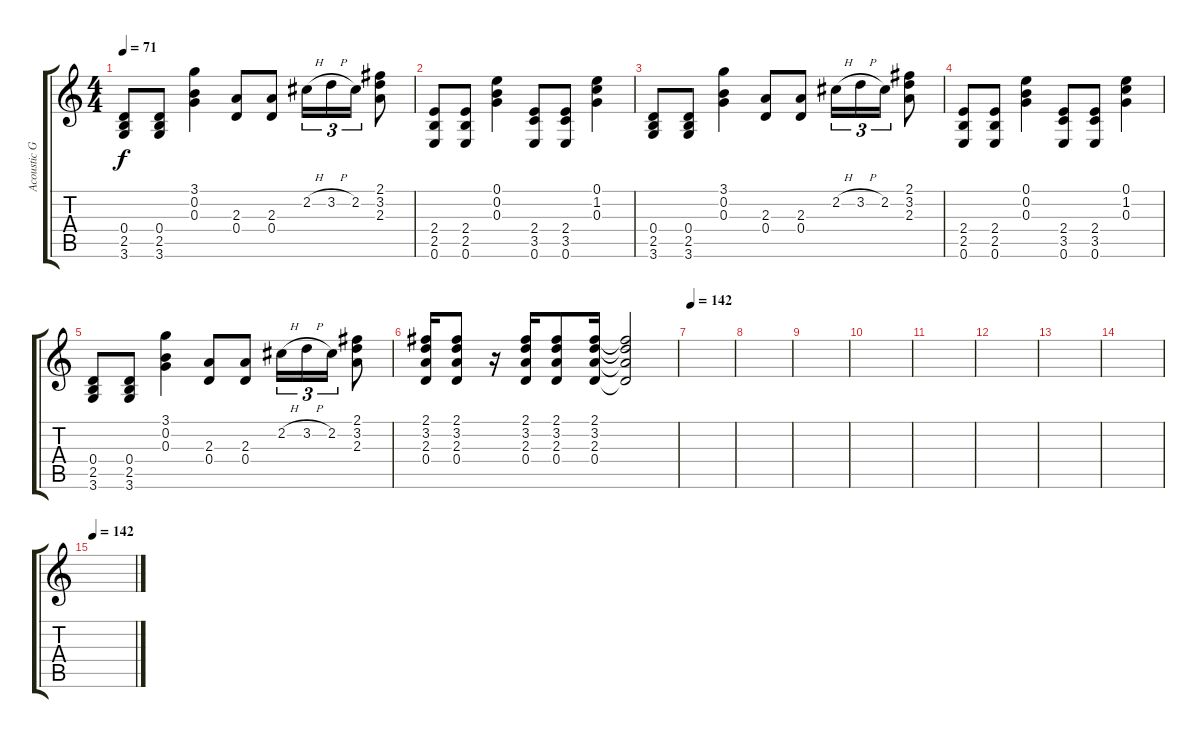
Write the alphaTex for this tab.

\track ("Acoustic Guitar" "Acoustic G") {instrument acousticguitarsteel}
\staff {score tabs}
\tuning (E4 B3 G3 D3 A2 E2) {hide}
\ts (4 4)
\tempo 71
\clef g2
\ks c
(0.4 2.5 3.6).8{dy f} (0.4 2.5 3.6).8 (3.1 0.2 0.3).4 (2.3 0.4).8 (2.3 0.4).8 2.2{h}.16{tu (3 2)} 3.2{h}.16{tu (3 2)} 2.2.16{tu (3 2)} (2.1 3.2 2.3).8 |
(2.4 2.5 0.6).8 (2.4 2.5 0.6).8 (0.1 0.2 0.3).4 (2.4 3.5 0.6).8 (2.4 3.5 0.6).8 (0.1 1.2 0.3).4 |
(0.4 2.5 3.6).8 (0.4 2.5 3.6).8 (3.1 0.2 0.3).4 (2.3 0.4).8 (2.3 0.4).8 2.2{h}.16{tu (3 2)} 3.2{h}.16{tu (3 2)} 2.2.16{tu (3 2)} (2.1 3.2 2.3).8 |
(2.4 2.5 0.6).8 (2.4 2.5 0.6).8 (0.1 0.2 0.3).4 (2.4 3.5 0.6).8 (2.4 3.5 0.6).8 (0.1 1.2 0.3).4 |
(0.4 2.5 3.6).8 (0.4 2.5 3.6).8 (3.1 0.2 0.3).4 (2.3 0.4).8 (2.3 0.4).8 2.2{h}.16{tu (3 2)} 3.2{h}.16{tu (3 2)} 2.2.16{tu (3 2)} (2.1 3.2 2.3).8 |
(2.1 3.2 2.3 0.4).16 (2.1 3.2 2.3 0.4).8 r.16 (2.1 3.2 2.3 0.4).16 (2.1 3.2 2.3 0.4).8 (2.1 3.2 2.3 0.4).16 (2.1{t} 3.2{t} 2.3{t} 0.4{t}).2 |
\tempo 142
|
|
|
|
|
|
|
|
\tempo 142
